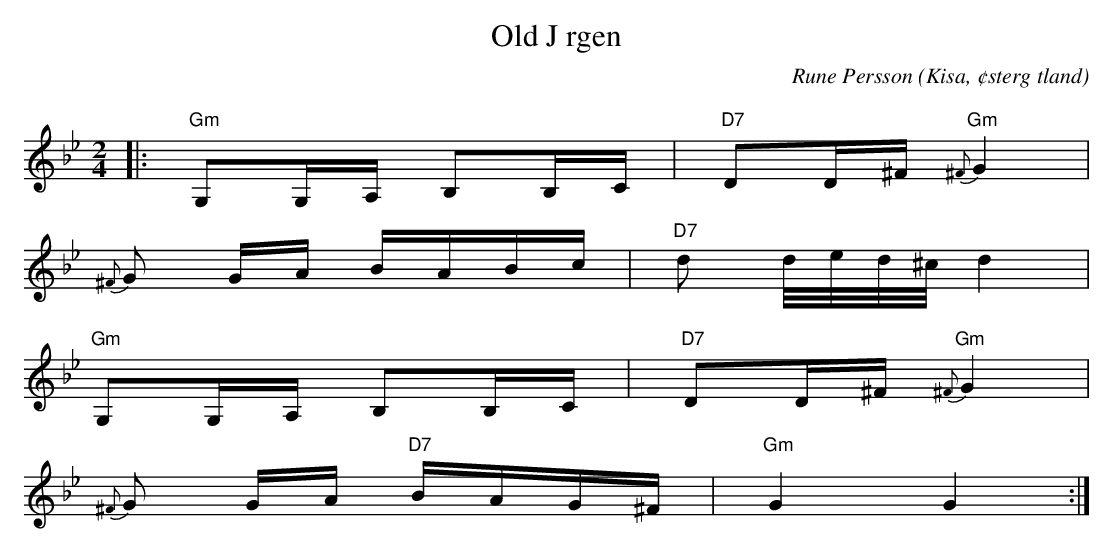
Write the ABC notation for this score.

X:1
T:Old J rgen
C:Rune Persson
O:Kisa, ¢sterg tland
Q:60
M:2/4
L:1/8
K:Gm
|:"Gm"G,G,/A,/ B,B,/C/|"D7"DD/^F/"Gm" {^F}G2|
{^F}G G/A/ B/A/B/c/|"D7"d d/4e/4d/4^c/4 d2|
"Gm"G,G,/A,/ B,B,/C/|"D7"DD/^F/"Gm" {^F}G2|
{^F}G G/A/ "D7"B/A/G/^F/|"Gm"G2 G2:|
